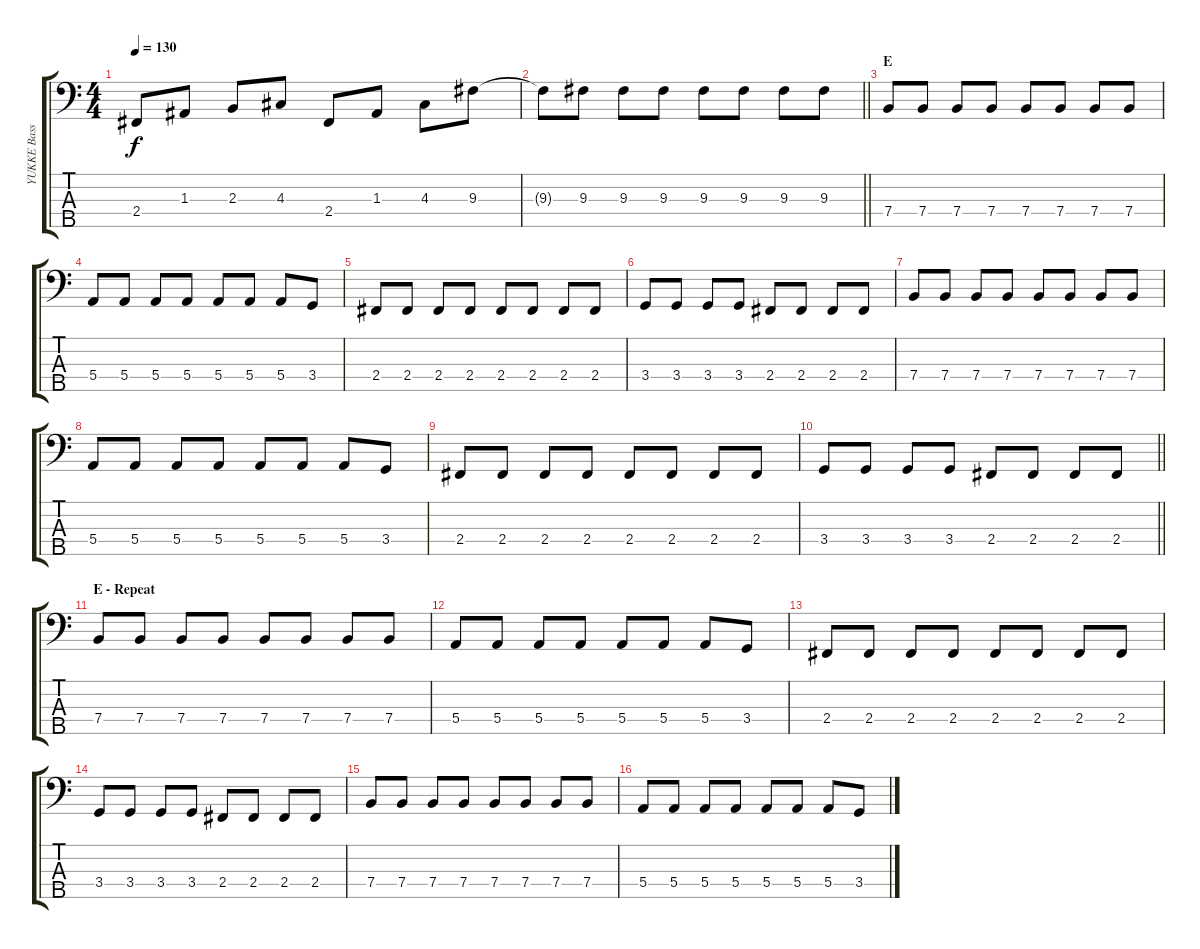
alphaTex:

\track ("YUKKE Bass" "YUKKE Bass") {instrument electricbassfinger}
\staff {score tabs}
\tuning (G2 D2 A1 E1 B0) {hide}
\ts (4 4)
\tempo 130
\clef f4
\ks c
2.4.8{dy f} 1.3.8 2.3.8 4.3.8 2.4.8 1.3.8 4.3.8 9.3.8 |
\barLineRight lightlight
9.3{t}.8 9.3.8 9.3.8 9.3.8 9.3.8 9.3.8 9.3.8 9.3.8 |
\section ("" "E")
7.4.8 7.4.8 7.4.8 7.4.8 7.4.8 7.4.8 7.4.8 7.4.8 |
5.4.8 5.4.8 5.4.8 5.4.8 5.4.8 5.4.8 5.4.8 3.4.8 |
2.4.8 2.4.8 2.4.8 2.4.8 2.4.8 2.4.8 2.4.8 2.4.8 |
3.4.8 3.4.8 3.4.8 3.4.8 2.4.8 2.4.8 2.4.8 2.4.8 |
7.4.8 7.4.8 7.4.8 7.4.8 7.4.8 7.4.8 7.4.8 7.4.8 |
5.4.8 5.4.8 5.4.8 5.4.8 5.4.8 5.4.8 5.4.8 3.4.8 |
2.4.8 2.4.8 2.4.8 2.4.8 2.4.8 2.4.8 2.4.8 2.4.8 |
\barLineRight lightlight
3.4.8 3.4.8 3.4.8 3.4.8 2.4.8 2.4.8 2.4.8 2.4.8 |
\section ("" "E - Repeat")
7.4.8 7.4.8 7.4.8 7.4.8 7.4.8 7.4.8 7.4.8 7.4.8 |
5.4.8 5.4.8 5.4.8 5.4.8 5.4.8 5.4.8 5.4.8 3.4.8 |
2.4.8 2.4.8 2.4.8 2.4.8 2.4.8 2.4.8 2.4.8 2.4.8 |
3.4.8 3.4.8 3.4.8 3.4.8 2.4.8 2.4.8 2.4.8 2.4.8 |
7.4.8 7.4.8 7.4.8 7.4.8 7.4.8 7.4.8 7.4.8 7.4.8 |
5.4.8 5.4.8 5.4.8 5.4.8 5.4.8 5.4.8 5.4.8 3.4.8
